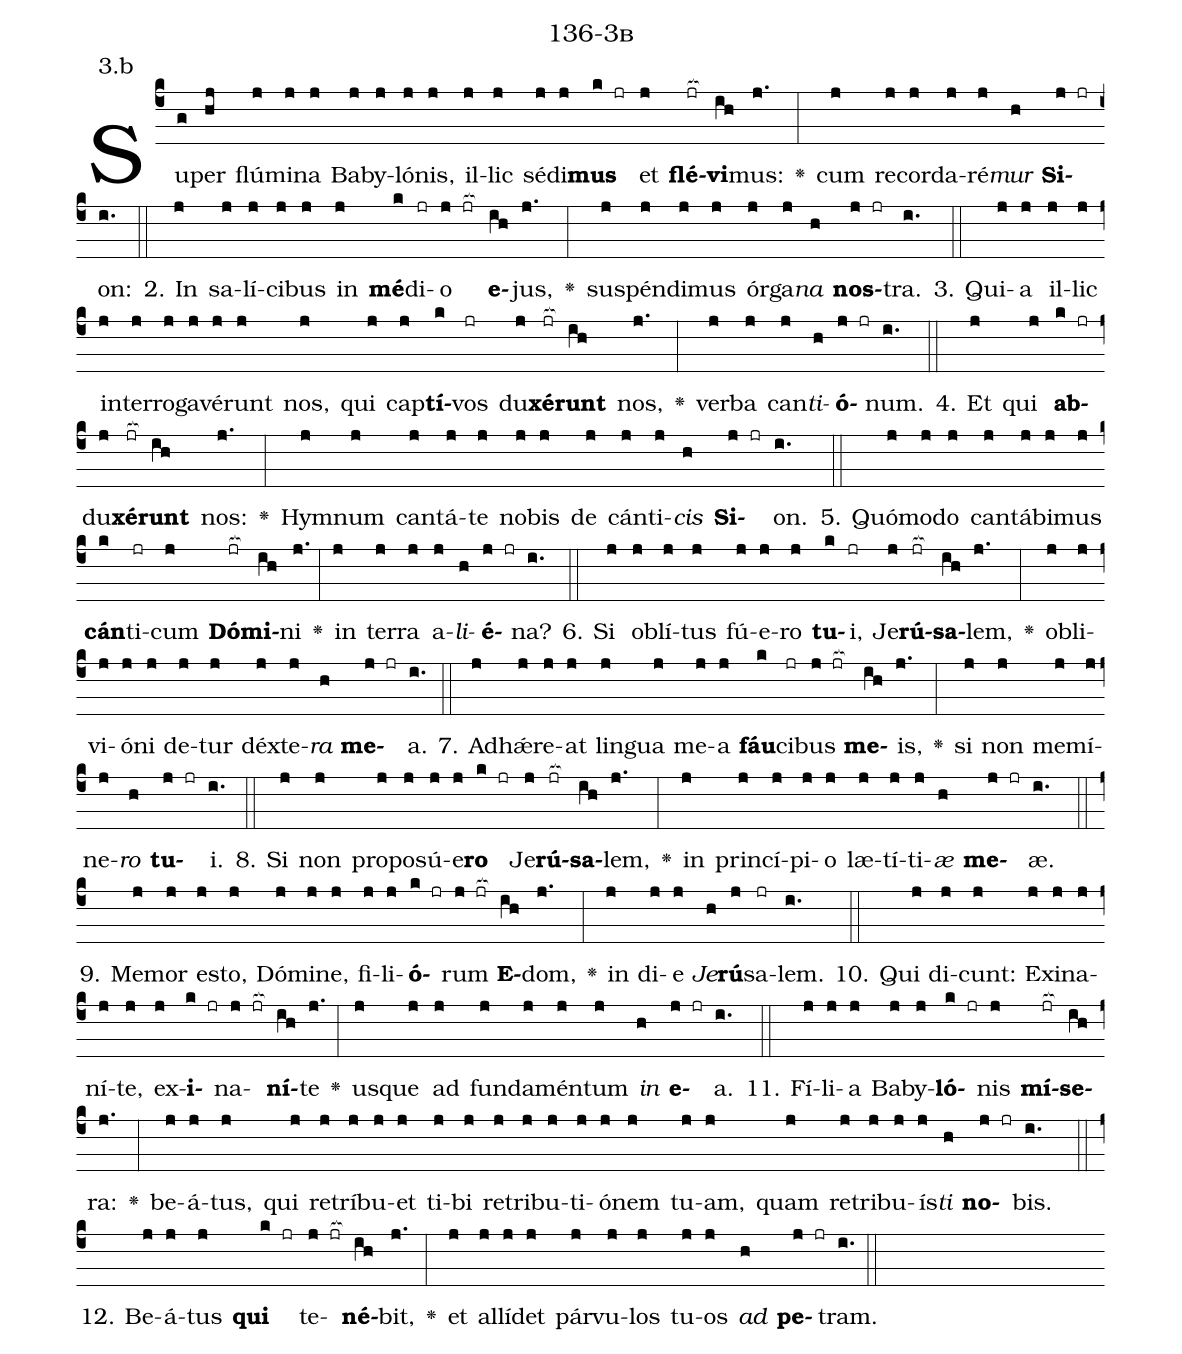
name: 136-3b;
annotation: 3.b;
%%
(c4)Su(g)per(hj) flú(j)mi(j)na(j) Ba(j)by(j)ló(j)nis,(j) il(j)lic(j) sé(j)di(j)<b>mus</b>(k jr) et(j) <b>flé</b>(jr[ocb:1{])<b>vi</b>(ih[ocb:0}])mus:(j.) <v>\greheightstar</v>(:) cum(j) re(j)cor(j)da(j)ré(j)<i>mur</i>(h) <b>Si</b>(j jr)on:(i.) (::)
2. In(j) sa(j)lí(j)ci(j)bus(j) in(j) <b>mé</b>(k)di(jr)o(j jr[ocb:1{]) <b>e</b>(ih[ocb:0}])jus,(j.) <v>\greheightstar</v>(:) sus(j)pén(j)di(j)mus(j) ór(j)ga(j)<i>na</i>(h) <b>nos</b>(j jr)tra.(i.) (::)
3. Qui(j)a(j) il(j)lic(j) in(j)ter(j)ro(j)ga(j)vé(j)runt(j) nos,(j) qui(j) cap(j)<b>tí</b>(k)vos(jr) du(j)<b>xé</b>(jr[ocb:1{])<b>runt</b>(ih[ocb:0}]) nos,(j.) <v>\greheightstar</v>(:) ver(j)ba(j) can(j)<i>ti</i>(h)<b>ó</b>(j jr)num.(i.) (::)
4. Et(j) qui(j) <b>ab</b>(k jr)du(j)<b>xé</b>(jr[ocb:1{])<b>runt</b>(ih[ocb:0}]) nos:(j.) <v>\greheightstar</v>(:) Hym(j)num(j) can(j)tá(j)te(j) no(j)bis(j) de(j) cán(j)ti(j)<i>cis</i>(h) <b>Si</b>(j jr)on.(i.) (::)
5. Quó(j)mo(j)do(j) can(j)tá(j)bi(j)mus(j) <b>cán</b>(k)ti(jr)cum(j) <b>Dó</b>(jr[ocb:1{])<b>mi</b>(ih[ocb:0}])ni(j.) <v>\greheightstar</v>(:) in(j) ter(j)ra(j) a(j)<i>li</i>(h)<b>é</b>(j jr)na?(i.) (::)
6. Si(j) ob(j)lí(j)tus(j) fú(j)e(j)ro(j) <b>tu</b>(k)i,(jr) Je(j)<b>rú</b>(jr[ocb:1{])<b>sa</b>(ih[ocb:0}])lem,(j.) <v>\greheightstar</v>(:) ob(j)li(j)vi(j)ó(j)ni(j) de(j)tur(j) déx(j)te(j)<i>ra</i>(h) <b>me</b>(j jr)a.(i.) (::)
7. Ad(j)hǽ(j)re(j)at(j) lin(j)gua(j) me(j)a(j) <b>fáu</b>(k)ci(jr)bus(j jr[ocb:1{]) <b>me</b>(ih[ocb:0}])is,(j.) <v>\greheightstar</v>(:) si(j) non(j) me(j)mí(j)ne(j)<i>ro</i>(h) <b>tu</b>(j jr)i.(i.) (::)
8. Si(j) non(j) pro(j)po(j)sú(j)e(j)<b>ro</b>(k jr) Je(j)<b>rú</b>(jr[ocb:1{])<b>sa</b>(ih[ocb:0}])lem,(j.) <v>\greheightstar</v>(:) in(j) prin(j)cí(j)pi(j)o(j) læ(j)tí(j)ti(j)<i>æ</i>(h) <b>me</b>(j jr)æ.(i.) (::)
9. Me(j)mor(j) es(j)to,(j) Dó(j)mi(j)ne,(j) fi(j)li(j)<b>ó</b>(k jr)rum(j jr[ocb:1{]) <b>E</b>(ih[ocb:0}])dom,(j.) <v>\greheightstar</v>(:) in(j) di(j)e(j) <i>Je</i>(h)<b>rú</b>(j)sa(jr)lem.(i.) (::)
10. Qui(j) di(j)cunt:(j) Ex(j)i(j)na(j)ní(j)te,(j) ex(j)<b>i</b>(k jr)na(j jr[ocb:1{])<b>ní</b>(ih[ocb:0}])te(j.) <v>\greheightstar</v>(:) us(j)que(j) ad(j) fun(j)da(j)mén(j)tum(j) <i>in</i>(h) <b>e</b>(j jr)a.(i.) (::)
11. Fí(j)li(j)a(j) Ba(j)by(j)<b>ló</b>(k jr)nis(j) <b>mí</b>(jr[ocb:1{])<b>se</b>(ih[ocb:0}])ra:(j.) <v>\greheightstar</v>(:) be(j)á(j)tus,(j) qui(j) re(j)trí(j)bu(j)et(j) ti(j)bi(j) re(j)tri(j)bu(j)ti(j)ó(j)nem(j) tu(j)am,(j) quam(j) re(j)tri(j)bu(j)ís(j)<i>ti</i>(h) <b>no</b>(j jr)bis.(i.) (::)
12. Be(j)á(j)tus(j) <b>qui</b>(k jr) te(j jr[ocb:1{])<b>né</b>(ih[ocb:0}])bit,(j.) <v>\greheightstar</v>(:) et(j) al(j)lí(j)det(j) pár(j)vu(j)los(j) tu(j)os(j) <i>ad</i>(h) <b>pe</b>(j jr)tram.(i.) (::)
